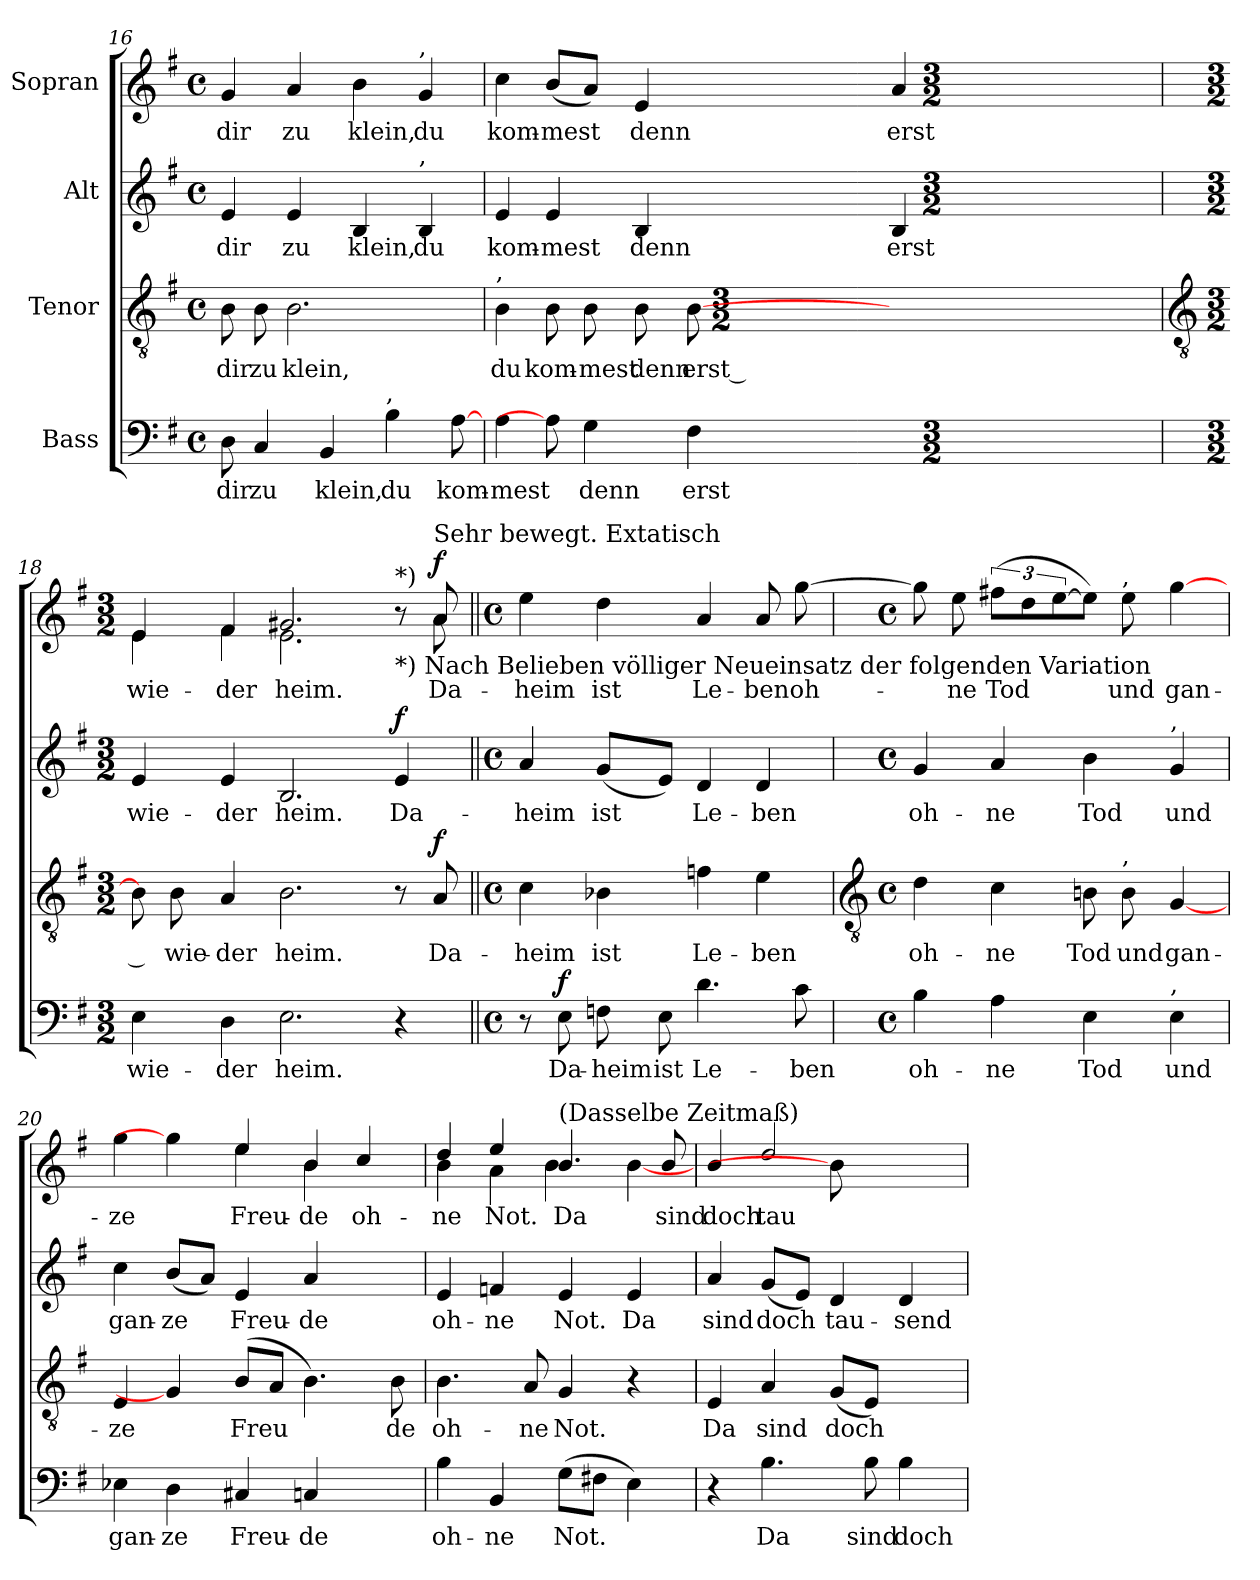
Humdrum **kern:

**kern	**text	**dynam	**kern	**text	**dynam	**kern	**text	**dynam	**kern	**text	**dynam
*part4	*part4	*part4	*part3	*part3	*part3	*part2	*part2	*part2	*part1	*part1	*part1
*staff4	*staff4	*staff4	*staff3	*staff3	*staff3	*staff2	*staff2	*staff2	*staff1	*staff1	*staff1
*I"Bass	*	*	*I"Tenor	*	*	*I"Alt	*	*	*I"Sopran	*	*
*clefF4	*	*	*clefGv2	*	*	*clefG2	*	*	*clefG2	*	*
*k[f#]	*	*	*k[f#]	*	*	*k[f#]	*	*	*k[f#]	*	*
*G:	*	*	*G:	*	*	*G:	*	*	*G:	*	*
*M4/4	*	*	*M4/4	*	*	*M4/4	*	*	*M4/4	*	*
*met(c)	*	*	*met(c)	*	*	*met(c)	*	*	*met(c)	*	*
=16	=16	=16	=16	=16	=16	=16	=16	=16	=16	=16	=16
!	!LO:LY:b	!	!	!LO:LY:b	!	!	!LO:LY:b	!	!	!LO:LY:b	!
*^	*	*	*	*	*	*	*	*	*	*	*
8D\	1ryy	dir	.	8B	dir	.	4e	dir	.	4g	dir	.
!	!	!LO:LY:b	!	!	!LO:LY:b	!	!	!	!	!	!	!
4C/	.	zu	.	8B	zu	.	.	.	.	.	.	.
!	!	!	!	!	!LO:LY:b	!	!	!LO:LY:b	!	!	!LO:LY:b	!
.	.	.	.	2.B	klein,	.	4e	zu	.	4a	zu	.
!	!	!LO:LY:b	!	!	!	!	!	!	!	!	!	!
4BB/	.	klein,	.	.	.	.	.	.	.	.	.	.
!	!	!	!	!	!	!	!	!LO:LY:b	!	!	!LO:LY:b	!
.	.	.	.	.	.	.	4B	klein,	.	4b	klein,	.
!LO:TX:a:t=,	!	!	!	!	!	!	!	!	!	!	!	!
!	!	!LO:LY:b	!	!	!	!	!	!	!	!	!	!
4B\	.	du	.	.	.	.	.	.	.	.	.	.
!	!	!	!	!	!	!	!	!	!	!LO:TX:a:t=,	!	!
!	!	!	!	!	!	!	!LO:TX:a:t=,	!	!	!	!	!
!	!	!	!	!	!	!	!	!LO:LY:b	!	!	!LO:LY:b	!
.	.	.	.	.	.	.	4B	du	.	4g	du	.
!	!	!LO:LY:b	!	!	!	!	!	!	!	!	!	!
[8A\	.	kom-	.	.	.	.	.	.	.	.	.	.
=17	=17	=17	=17	=17	=17	=17	=17	=17	=17	=17	=17	=17
!	!	!	!	!LO:TX:a:t=,	!	!	!	!	!	!	!	!
!	!	!LO:LY:b	!	!	!LO:LY:b	!	!	!LO:LY:b	!	!	!LO:LY:b	!
4A\	1ryy	-mest	.	4B	du	.	4e	kom-	.	4cc	kom-	.
!	!	!	!	!	!LO:LY:b	!	!	!LO:LY:b	!	!	!LO:LY:b	!
8A\]	.	.	.	8B	kom-	.	4e	-mest	.	(<8bL	-mest	.
!	!	!LO:LY:b	!	!	!LO:LY:b	!	!	!	!	!	!	!
4G\	.	denn	.	8B	-mest	.	.	.	.	8aJ)	.	.
!	!	!	!	!	!LO:LY:b	!	!	!LO:LY:b	!	!	!LO:LY:b	!
.	.	.	.	8B	denn	.	4B	denn	.	4e	denn	.
!	!	!LO:LY:b	!	!	!LO:LY:b	!	!	!	!	!	!	!
4F#\	.	erst	.	[8B	erst__	.	.	.	.	.	.	.
*	*	*	*	*M3/2	*	*	*	*	*	*	*	*
!	!	!	!	!	!	!	!	!LO:LY:b	!	!	!LO:LY:b	!
.	.	.	.	4ryy	.	.	4B	erst	.	4a	erst	.
8ryy	.	.	.	.	.	.	.	.	.	.	.	.
*v	*v	*	*	*	*	*	*	*	*	*	*	*
*M3/2	*	*	*	*	*	*M3/2	*	*	*M3/2	*	*
!!LO:LB:g=z
=18	=18	=18	=18	=18	=18	=18	=18	=18	=18	=18	=18
*	*	*	*clefGv2	*	*	*	*	*	*	*	*
*M3/2	*	*	*M3/2	*	*	*M3/2	*	*	*M3/2	*	*
!	!LO:LY:b	!	!	!LO:LY:b	!	!	!LO:LY:b	!	!	!LO:LY:b	!
*	*	*	*	*	*	*	*	*	*^	*	*
4E	wie-	.	8B]	__	.	4e	wie-	.	4e/	4e\	wie-	.
!	!	!	!	!LO:LY:b	!	!	!	!	!	!	!	!
.	.	.	8B	wie-	.	.	.	.	.	.	.	.
!	!LO:LY:b	!	!	!LO:LY:b	!	!	!LO:LY:b	!	!	!	!LO:LY:b	!
4D	-der	.	4A	-der	.	4e	-der	.	4f#/	4f#\	-der	.
!	!LO:LY:b	!	!	!LO:LY:b	!	!	!LO:LY:b	!	!	!	!LO:LY:b	!
2.E	heim.	.	2.B	heim.	.	2.B	heim.	.	2.g#X/	2.e\	heim.	.
!	!	!	!	!	!	!	!	!	!LO:TX:a:t=*)	!	!	!
!	!	!	!	!	!	!	!	!	!LO:TX:b:t=*) Nach Belieben völliger Neueinsatz der folgenden Variation	!	!	!
!	!	!	!	!	!	!	!LO:LY:b	!LO:DY:a	!	!	!	!
4r	.	.	8r	.	.	4e	Da-	f	8r	8ryy	.	.
!	!	!	!	!	!	!	!	!	!LO:TX:a:t=Sehr bewegt. Extatisch	!	!	!
!	!	!	!	!LO:LY:b	!LO:DY:a	!	!	!	!	!	!LO:LY:b	!LO:DY:a
.	.	.	8A	Da-	f	.	.	.	8a/	8a\	Da-	f
=19||	=19||	=19||	=19||	=19||	=19||	=19||	=19||	=19||	=19||	=19||	=19||	=19||
*M4/4	*	*	*M4/4	*	*	*M4/4	*	*	*M4/4	*	*	*
*met(c)	*	*	*met(c)	*	*	*met(c)	*	*	*met(c)	*	*	*
!	!	!	!	!LO:LY:b	!	!	!LO:LY:b	!	!	!	!LO:LY:b	!
8r	.	.	4c	-heim	.	4a	-heim	.	4ee\	1ryy	-heim	.
!	!LO:LY:b	!LO:DY:a	!	!	!	!	!	!	!	!	!	!
8E	Da-	f	.	.	.	.	.	.	.	.	.	.
!	!LO:LY:b	!	!	!LO:LY:b	!	!	!LO:LY:b	!	!	!	!LO:LY:b	!
8Fn	-heim	.	4B-X	ist	.	(<8gL	ist	.	4dd\	.	ist	.
!	!LO:LY:b	!	!	!	!	!	!	!	!	!	!	!
8E	ist	.	.	.	.	8eJ)	.	.	.	.	.	.
!	!LO:LY:b	!	!	!LO:LY:b	!	!	!LO:LY:b	!	!	!	!LO:LY:b	!
4.d	Le-	.	4fn	Le-	.	4d	Le-	.	4a/	.	Le-	.
!	!	!	!	!LO:LY:b	!	!	!LO:LY:b	!	!	!	!LO:LY:b	!
.	.	.	4e	-ben	.	4d	-ben	.	8a/	.	-ben	.
!	!LO:LY:b	!	!	!	!	!	!	!	!	!	!LO:LY:b	!
8c	-ben	.	.	.	.	.	.	.	[8gg\	.	oh-	.
!!LO:LB:g=z	!!
=20	=20	=20	=20	=20	=20	=20	=20	=20	=20	=20	=20	=20
*	*	*	*clefGv2	*	*	*	*	*	*	*	*	*
*M4/4	*	*	*M4/4	*	*	*M4/4	*	*	*M4/4	*	*	*
*met(c)	*	*	*met(c)	*	*	*met(c)	*	*	*met(c)	*	*	*
!	!LO:LY:b	!	!	!LO:LY:b	!	!	!LO:LY:b	!	!	!	!	!
4B	oh-	.	4d	oh-	.	4g	oh-	.	8gg\]	1ryy	.	.
!	!	!	!	!	!	!	!	!	!	!	!LO:LY:b	!
.	.	.	.	.	.	.	.	.	8ee\	.	-ne	.
!	!LO:LY:b	!	!	!LO:LY:b	!	!	!LO:LY:b	!	!	!	!LO:LY:b	!
4A	-ne	.	4c	-ne	.	4a	-ne	.	(>12ff#X\L	.	Tod	.
.	.	.	.	.	.	.	.	.	12dd\	.	.	.
.	.	.	.	.	.	.	.	.	[12ee\	.	.	.
!	!LO:LY:b	!	!	!LO:LY:b	!	!	!LO:LY:b	!	!	!	!	!
4E	Tod	.	8Bn	Tod	.	4b	Tod	.	8ee\J])	.	.	.
!	!	!	!	!	!	!	!	!	!LO:TX:a:t=,	!	!	!
!	!	!	!LO:TX:a:t=,	!	!	!	!	!	!	!	!	!
!	!	!	!	!LO:LY:b	!	!	!	!	!	!	!LO:LY:b	!
.	.	.	8B	und	.	.	.	.	8ee\	.	und	.
!	!	!	!	!	!	!LO:TX:a:t=,	!	!	!	!	!	!
!LO:TX:a:t=,	!	!	!	!	!	!	!	!	!	!	!	!
!	!LO:LY:b	!	!	!LO:LY:b	!	!	!LO:LY:b	!	!	!	!LO:LY:b	!
4E	und	.	[4G	gan-	.	4g	und	.	[4gg\	.	gan-	.
=20	=20	=20	=20	=20	=20	=20	=20	=20	=20	=20	=20	=20
!	!LO:LY:b	!	!	!LO:LY:b	!	!	!LO:LY:b	!	!	!	!LO:LY:b	!
4E-X	gan-	.	4E	-ze	.	4cc	gan-	.	4gg\	2ryy	-ze	.
!	!LO:LY:b	!	!	!	!	!	!LO:LY:b	!	!	!	!	!
4D	-ze	.	4G]	.	.	(<8bL	-ze	.	4gg\]	.	.	.
.	.	.	.	.	.	8aJ)	.	.	.	.	.	.
!	!LO:LY:b	!	!	!LO:LY:b	!	!	!LO:LY:b	!	!	!	!LO:LY:b	!
4C#X	Freu-	.	(<8BL	Freu	.	4e	Freu-	.	4ee/	4ee\	Freu-	.
.	.	.	8AJ	.	.	.	.	.	.	.	.	.
!	!LO:LY:b	!	!	!	!	!	!LO:LY:b	!	!	!	!LO:LY:b	!
4Cn	-de	.	4.B)	.	.	4a	-de	.	4b/	4b\	-de	.
!	!	!	!	!	!	!	!	!	!	!	!LO:LY:b	!
4ryy	.	.	.	.	.	4ryy	.	.	4cc/	4ryy	oh-	.
!	!	!	!	!LO:LY:b	!	!	!	!	!	!	!	!
.	.	.	8B	de	.	.	.	.	.	.	.	.
=22	=22	=22	=22	=22	=22	=22	=22	=22	=22	=22	=22	=22
!	!LO:LY:b	!	!	!LO:LY:b	!	!	!LO:LY:b	!	!	!	!LO:LY:b	!
4B	oh-	.	4.B	oh-	.	4e	oh-	.	4dd/	4b\	-ne	.
!	!LO:LY:b	!	!	!	!	!	!LO:LY:b	!	!	!	!LO:LY:b	!
4BB	-ne	.	.	.	.	4fn	-ne	.	4ee/	4a\	Not.	.
!	!	!	!	!LO:LY:b	!	!	!	!	!	!	!	!
.	.	.	8A	-ne	.	.	.	.	.	.	.	.
!	!	!	!	!	!	!	!	!	!LO:TX:a:t=(Dasselbe Zeitmaß)	!	!	!
!	!LO:LY:b	!	!	!LO:LY:b	!	!	!LO:LY:b	!	!	!	!LO:LY:b	!
(>8GL	Not.	.	4G	Not.	.	4e	Not.	.	4.b/	4b\	Da	.
8F#XJ	.	.	.	.	.	.	.	.	.	.	.	.
!	!	!	!	!	!	!	!LO:LY:b	!	!	!	!	!
4E)	.	.	4r	.	.	4e	Da	.	.	[4b\	.	.
!	!	!	!	!	!	!	!	!	!	!	!LO:LY:b	!
.	.	.	.	.	.	.	.	.	8b/	.	sind	.
=23	=23	=23	=23	=23	=23	=23	=23	=23	=23	=23	=23	=23
!	!	!	!	!LO:LY:b	!	!	!LO:LY:b	!	!	!	!LO:LY:b	!
4r	.	.	4E	Da	.	4a	sind	.	4b/	2ryy	doch	.
!	!LO:LY:b	!	!	!LO:LY:b	!	!	!LO:LY:b	!	!	!	!LO:LY:b	!
4.B	Da	.	4A	sind	.	(<8gL	doch	.	2dd/	.	tau-	.
.	.	.	.	.	.	8eJ)	.	.	.	.	.	.
!	!	!	!	!LO:LY:b	!	!	!LO:LY:b	!	!	!	!	!
.	.	.	(<8GL	doch	.	4d	tau-	.	.	8b\]	.	.
!	!LO:LY:b	!	!	!	!	!	!	!	!	!	!	!
8B	sind	.	8EJ)	.	.	.	.	.	.	4ryy	.	.
!	!LO:LY:b	!	!	!	!	!	!LO:LY:b	!	!	!	!	!
4B	doch	.	4ryy	.	.	4d	-send	.	4ryy	.	.	.
.	.	.	.	.	.	.	.	.	.	8ryy	.	.
*	*	*	*	*	*	*	*	*	*v	*v	*	*
=	=	=	=	=	=	=	=	=	=	=	=
*-	*-	*-	*-	*-	*-	*-	*-	*-	*-	*-	*-
